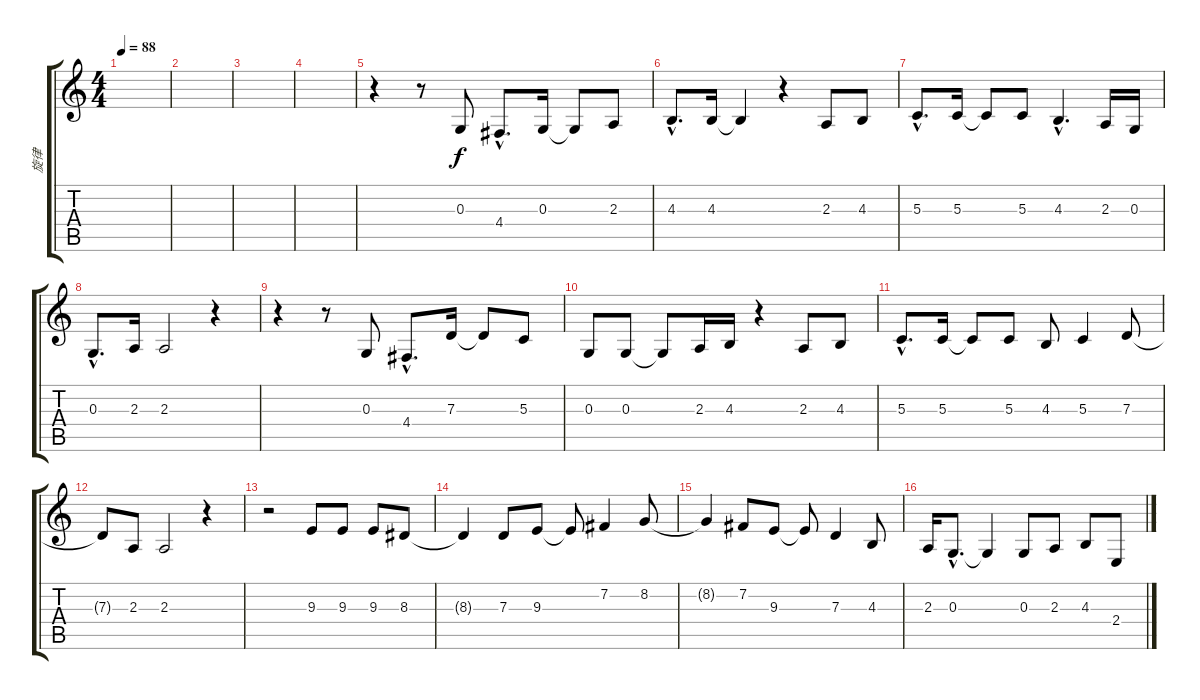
\track ("旋律" "旋律") {instrument voiceoohs}
\staff {score tabs}
\tuning (E4 B3 G3 D3 A2 E2) {hide}
\ts (4 4)
\tempo 88
\clef g2
\ks c
|
|
|
|
r.4 r.8 0.3.8 4.4{hac}.8{d} 0.3.16 0.3{t}.8 2.3.8 |
4.3{hac}.8{d} 4.3.16 4.3{t}.4 r.4 2.3.8 4.3.8 |
5.3{hac}.8{d} 5.3.16 5.3{t}.8 5.3.8 4.3{hac}.4{d} 2.3.16 0.3.16 |
0.3{hac}.8{d} 2.3.16 2.3.2 r.4 |
r.4 r.8 0.3.8 4.4{hac}.8{d} 7.3.16 7.3{t}.8 5.3.8 |
0.3.8 0.3.8 0.3{t}.8 2.3.16 4.3.16 r.4 2.3.8 4.3.8 |
5.3{hac}.8{d} 5.3.16 5.3{t}.8 5.3.8 4.3.8 5.3.4 7.3.8 |
7.3{t}.8 2.3.8 2.3.2 r.4 |
r.2 9.3.8 9.3.8 9.3.8 8.3.8 |
8.3{t}.4 7.3.8 9.3.8 9.3{t}.8 7.2.4 8.2.8 |
8.2{t}.4 7.2.8 9.3.8 9.3{t}.8 7.3.4 4.3.8 |
2.3.16 0.3{hac}.8{d} 0.3{t}.4 0.3.8 2.3.8 4.3.8 2.4.8
